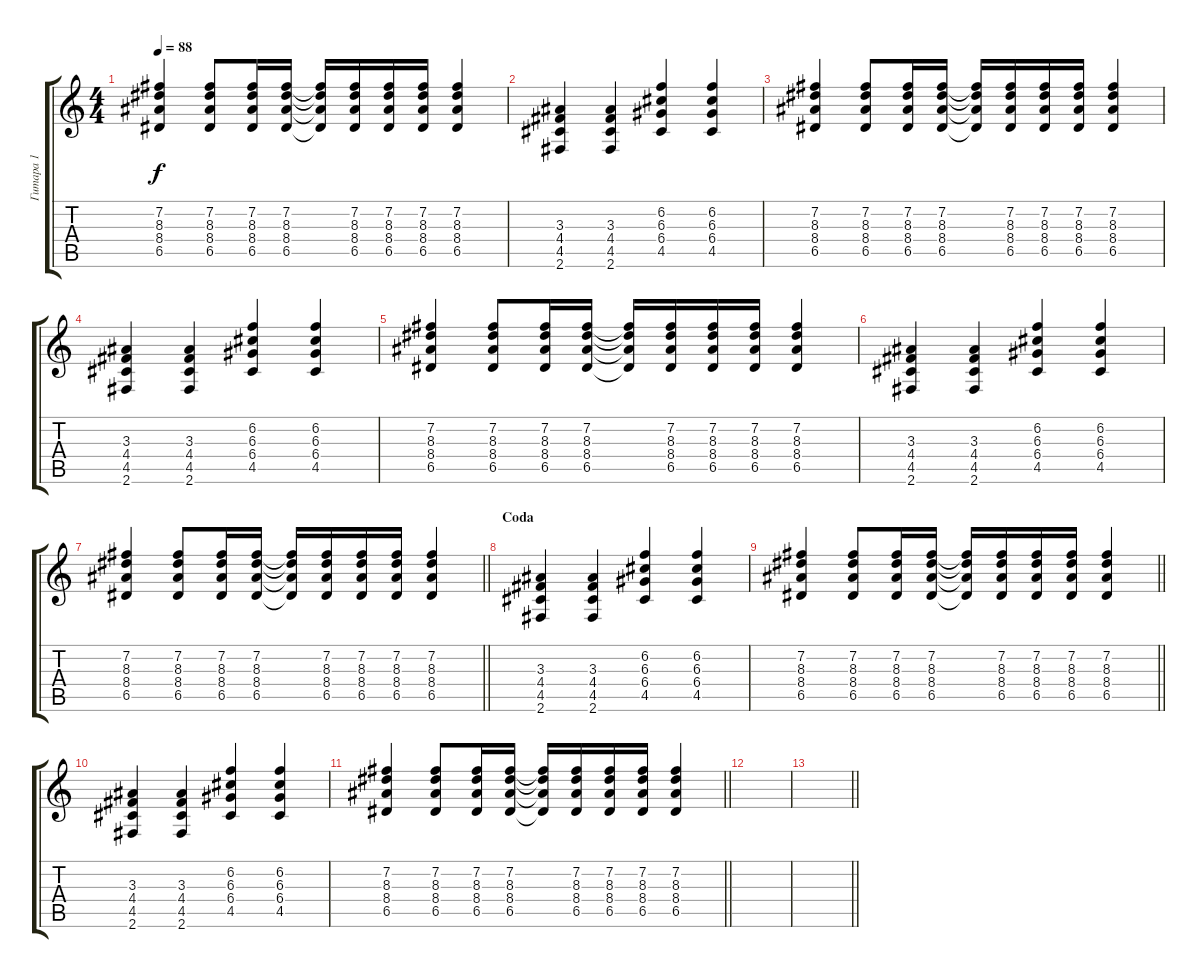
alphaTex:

\track ("Гитара 1" "Гитара 1") {instrument electricguitarclean}
\staff {score tabs}
\tuning (E4 B3 G3 D3 A2 E2) {hide}
\ts (4 4)
\tempo 88
\clef g2
\ks c
(7.2 8.3 8.4 6.5).4{dy f} (7.2 8.3 8.4 6.5).8 (7.2 8.3 8.4 6.5).16 (7.2 8.3 8.4 6.5).16 (7.2{t} 8.3{t} 8.4{t} 6.5{t}).16 (7.2 8.3 8.4 6.5).16 (7.2 8.3 8.4 6.5).16 (7.2 8.3 8.4 6.5).16 (7.2 8.3 8.4 6.5).4 |
(3.3 4.4 4.5 2.6).4 (3.3 4.4 4.5 2.6).4 (6.2 6.3 6.4 4.5).4 (6.2 6.3 6.4 4.5).4 |
(7.2 8.3 8.4 6.5).4 (7.2 8.3 8.4 6.5).8 (7.2 8.3 8.4 6.5).16 (7.2 8.3 8.4 6.5).16 (7.2{t} 8.3{t} 8.4{t} 6.5{t}).16 (7.2 8.3 8.4 6.5).16 (7.2 8.3 8.4 6.5).16 (7.2 8.3 8.4 6.5).16 (7.2 8.3 8.4 6.5).4 |
(3.3 4.4 4.5 2.6).4 (3.3 4.4 4.5 2.6).4 (6.2 6.3 6.4 4.5).4 (6.2 6.3 6.4 4.5).4 |
(7.2 8.3 8.4 6.5).4 (7.2 8.3 8.4 6.5).8 (7.2 8.3 8.4 6.5).16 (7.2 8.3 8.4 6.5).16 (7.2{t} 8.3{t} 8.4{t} 6.5{t}).16 (7.2 8.3 8.4 6.5).16 (7.2 8.3 8.4 6.5).16 (7.2 8.3 8.4 6.5).16 (7.2 8.3 8.4 6.5).4 |
(3.3 4.4 4.5 2.6).4 (3.3 4.4 4.5 2.6).4 (6.2 6.3 6.4 4.5).4 (6.2 6.3 6.4 4.5).4 |
\barLineRight lightlight
(7.2 8.3 8.4 6.5).4 (7.2 8.3 8.4 6.5).8 (7.2 8.3 8.4 6.5).16 (7.2 8.3 8.4 6.5).16 (7.2{t} 8.3{t} 8.4{t} 6.5{t}).16 (7.2 8.3 8.4 6.5).16 (7.2 8.3 8.4 6.5).16 (7.2 8.3 8.4 6.5).16 (7.2 8.3 8.4 6.5).4 |
\section ("" "Coda")
(3.3 4.4 4.5 2.6).4 (3.3 4.4 4.5 2.6).4 (6.2 6.3 6.4 4.5).4 (6.2 6.3 6.4 4.5).4 |
\barLineRight lightlight
(7.2 8.3 8.4 6.5).4 (7.2 8.3 8.4 6.5).8 (7.2 8.3 8.4 6.5).16 (7.2 8.3 8.4 6.5).16 (7.2{t} 8.3{t} 8.4{t} 6.5{t}).16 (7.2 8.3 8.4 6.5).16 (7.2 8.3 8.4 6.5).16 (7.2 8.3 8.4 6.5).16 (7.2 8.3 8.4 6.5).4 |
(3.3 4.4 4.5 2.6).4 (3.3 4.4 4.5 2.6).4 (6.2 6.3 6.4 4.5).4 (6.2 6.3 6.4 4.5).4 |
\barLineRight lightlight
(7.2 8.3 8.4 6.5).4 (7.2 8.3 8.4 6.5).8 (7.2 8.3 8.4 6.5).16 (7.2 8.3 8.4 6.5).16 (7.2{t} 8.3{t} 8.4{t} 6.5{t}).16 (7.2 8.3 8.4 6.5).16 (7.2 8.3 8.4 6.5).16 (7.2 8.3 8.4 6.5).16 (7.2 8.3 8.4 6.5).4 |
|
\barLineRight lightlight
